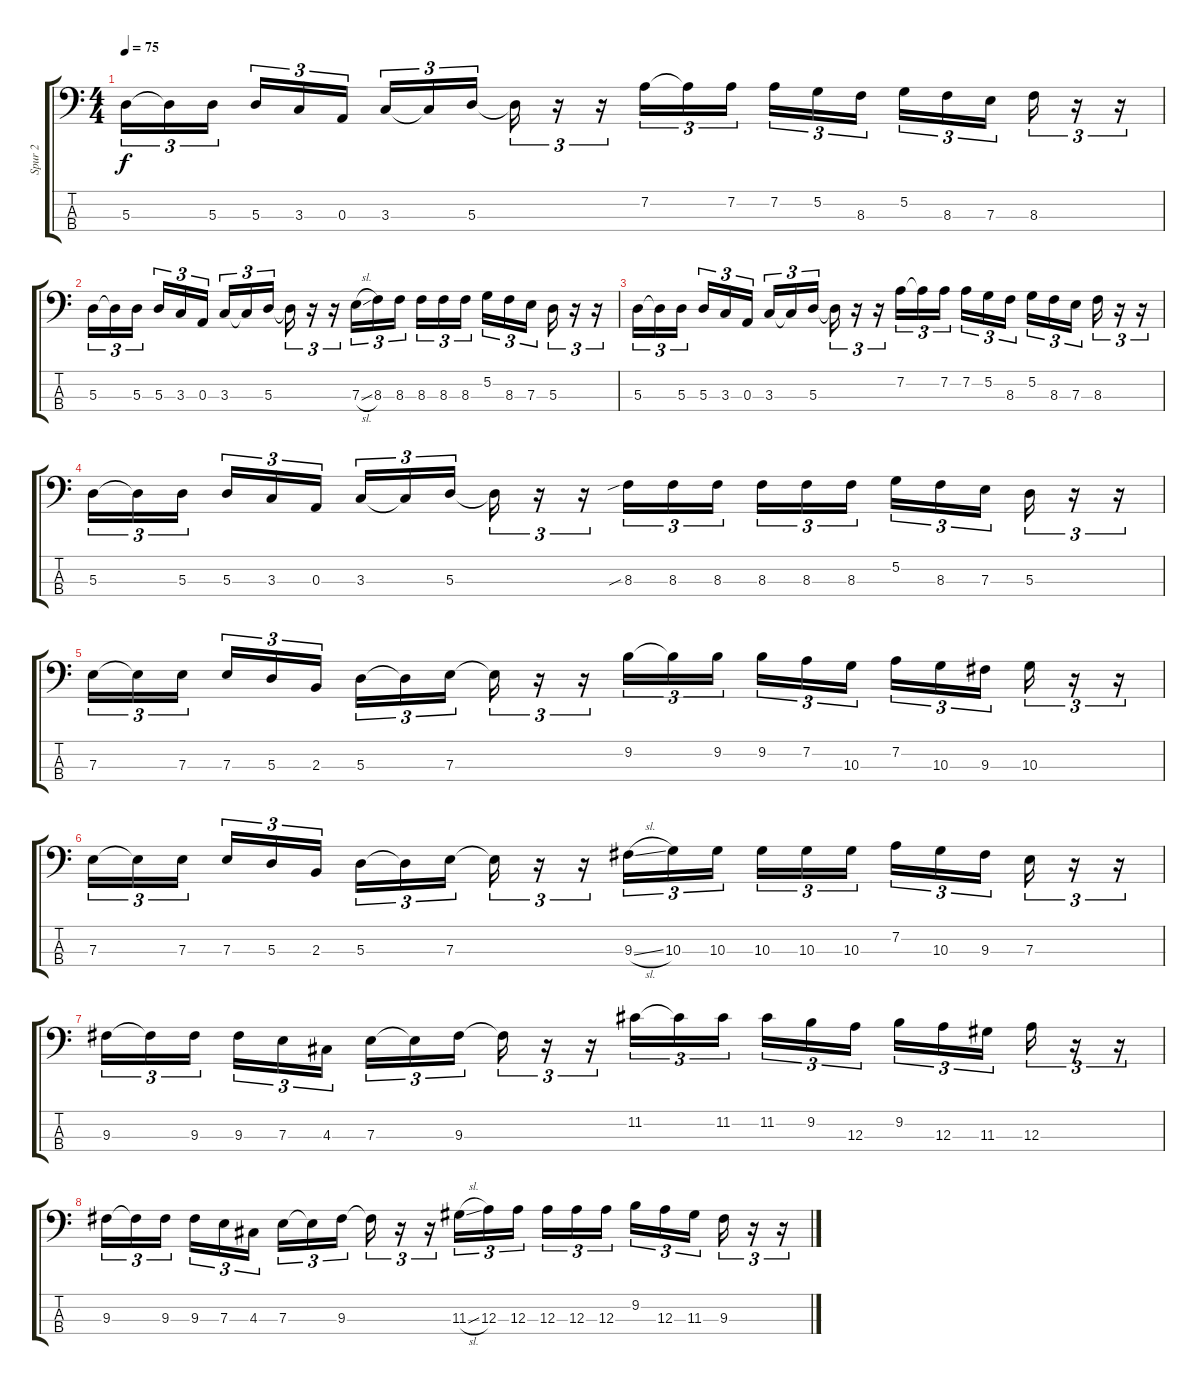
\track ("Spur 2" "Spur 2") {instrument electricbassfinger}
\staff {score tabs}
\tuning (G2 D2 A1 E1) {hide}
\ts (4 4)
\tempo 75
\clef f4
\ks c
5.3.16{tu (3 2) dy f} 5.3{t}.16{tu (3 2)} 5.3.16{tu (3 2)} 5.3.16{tu (3 2)} 3.3.16{tu (3 2)} 0.3.16{tu (3 2)} 3.3.16{tu (3 2)} 3.3{t}.16{tu (3 2)} 5.3.16{tu (3 2)} 5.3{t}.16{tu (3 2)} r.16{tu (3 2)} r.16{tu (3 2)} 7.2.16{tu (3 2)} 7.2{t}.16{tu (3 2)} 7.2.16{tu (3 2)} 7.2.16{tu (3 2)} 5.2.16{tu (3 2)} 8.3.16{tu (3 2)} 5.2.16{tu (3 2)} 8.3.16{tu (3 2)} 7.3.16{tu (3 2)} 8.3.16{tu (3 2)} r.16{tu (3 2)} r.16{tu (3 2)} |
5.3.16{tu (3 2)} 5.3{t}.16{tu (3 2)} 5.3.16{tu (3 2)} 5.3.16{tu (3 2)} 3.3.16{tu (3 2)} 0.3.16{tu (3 2)} 3.3.16{tu (3 2)} 3.3{t}.16{tu (3 2)} 5.3.16{tu (3 2)} 5.3{t}.16{tu (3 2)} r.16{tu (3 2)} r.16{tu (3 2)} 7.3{sl}.16{tu (3 2)} 8.3.16{tu (3 2)} 8.3.16{tu (3 2)} 8.3.16{tu (3 2)} 8.3.16{tu (3 2)} 8.3.16{tu (3 2)} 5.2.16{tu (3 2)} 8.3.16{tu (3 2)} 7.3.16{tu (3 2)} 5.3.16{tu (3 2)} r.16{tu (3 2)} r.16{tu (3 2)} |
5.3.16{tu (3 2)} 5.3{t}.16{tu (3 2)} 5.3.16{tu (3 2)} 5.3.16{tu (3 2)} 3.3.16{tu (3 2)} 0.3.16{tu (3 2)} 3.3.16{tu (3 2)} 3.3{t}.16{tu (3 2)} 5.3.16{tu (3 2)} 5.3{t}.16{tu (3 2)} r.16{tu (3 2)} r.16{tu (3 2)} 7.2.16{tu (3 2)} 7.2{t}.16{tu (3 2)} 7.2.16{tu (3 2)} 7.2.16{tu (3 2)} 5.2.16{tu (3 2)} 8.3.16{tu (3 2)} 5.2.16{tu (3 2)} 8.3.16{tu (3 2)} 7.3.16{tu (3 2)} 8.3.16{tu (3 2)} r.16{tu (3 2)} r.16{tu (3 2)} |
5.3.16{tu (3 2)} 5.3{t}.16{tu (3 2)} 5.3.16{tu (3 2)} 5.3.16{tu (3 2)} 3.3.16{tu (3 2)} 0.3.16{tu (3 2)} 3.3.16{tu (3 2)} 3.3{t}.16{tu (3 2)} 5.3.16{tu (3 2)} 5.3{t}.16{tu (3 2)} r.16{tu (3 2)} r.16{tu (3 2)} 8.3{sib}.16{tu (3 2)} 8.3.16{tu (3 2)} 8.3.16{tu (3 2)} 8.3.16{tu (3 2)} 8.3.16{tu (3 2)} 8.3.16{tu (3 2)} 5.2.16{tu (3 2)} 8.3.16{tu (3 2)} 7.3.16{tu (3 2)} 5.3.16{tu (3 2)} r.16{tu (3 2)} r.16{tu (3 2)} |
7.3.16{tu (3 2)} 7.3{t}.16{tu (3 2)} 7.3.16{tu (3 2)} 7.3.16{tu (3 2)} 5.3.16{tu (3 2)} 2.3.16{tu (3 2)} 5.3.16{tu (3 2)} 5.3{t}.16{tu (3 2)} 7.3.16{tu (3 2)} 7.3{t}.16{tu (3 2)} r.16{tu (3 2)} r.16{tu (3 2)} 9.2.16{tu (3 2)} 9.2{t}.16{tu (3 2)} 9.2.16{tu (3 2)} 9.2.16{tu (3 2)} 7.2.16{tu (3 2)} 10.3.16{tu (3 2)} 7.2.16{tu (3 2)} 10.3.16{tu (3 2)} 9.3.16{tu (3 2)} 10.3.16{tu (3 2)} r.16{tu (3 2)} r.16{tu (3 2)} |
7.3.16{tu (3 2)} 7.3{t}.16{tu (3 2)} 7.3.16{tu (3 2)} 7.3.16{tu (3 2)} 5.3.16{tu (3 2)} 2.3.16{tu (3 2)} 5.3.16{tu (3 2)} 5.3{t}.16{tu (3 2)} 7.3.16{tu (3 2)} 7.3{t}.16{tu (3 2)} r.16{tu (3 2)} r.16{tu (3 2)} 9.3{sl}.16{tu (3 2)} 10.3.16{tu (3 2)} 10.3.16{tu (3 2)} 10.3.16{tu (3 2)} 10.3.16{tu (3 2)} 10.3.16{tu (3 2)} 7.2.16{tu (3 2)} 10.3.16{tu (3 2)} 9.3.16{tu (3 2)} 7.3.16{tu (3 2)} r.16{tu (3 2)} r.16{tu (3 2)} |
9.3.16{tu (3 2)} 9.3{t}.16{tu (3 2)} 9.3.16{tu (3 2)} 9.3.16{tu (3 2)} 7.3.16{tu (3 2)} 4.3.16{tu (3 2)} 7.3.16{tu (3 2)} 7.3{t}.16{tu (3 2)} 9.3.16{tu (3 2)} 9.3{t}.16{tu (3 2)} r.16{tu (3 2)} r.16{tu (3 2)} 11.2.16{tu (3 2)} 11.2{t}.16{tu (3 2)} 11.2.16{tu (3 2)} 11.2.16{tu (3 2)} 9.2.16{tu (3 2)} 12.3.16{tu (3 2)} 9.2.16{tu (3 2)} 12.3.16{tu (3 2)} 11.3.16{tu (3 2)} 12.3.16{tu (3 2)} r.16{tu (3 2)} r.16{tu (3 2)} |
9.3.16{tu (3 2)} 9.3{t}.16{tu (3 2)} 9.3.16{tu (3 2)} 9.3.16{tu (3 2)} 7.3.16{tu (3 2)} 4.3.16{tu (3 2)} 7.3.16{tu (3 2)} 7.3{t}.16{tu (3 2)} 9.3.16{tu (3 2)} 9.3{t}.16{tu (3 2)} r.16{tu (3 2)} r.16{tu (3 2)} 11.3{sl}.16{tu (3 2)} 12.3.16{tu (3 2)} 12.3.16{tu (3 2)} 12.3.16{tu (3 2)} 12.3.16{tu (3 2)} 12.3.16{tu (3 2)} 9.2.16{tu (3 2)} 12.3.16{tu (3 2)} 11.3.16{tu (3 2)} 9.3.16{tu (3 2)} r.16{tu (3 2)} r.16{tu (3 2)}
